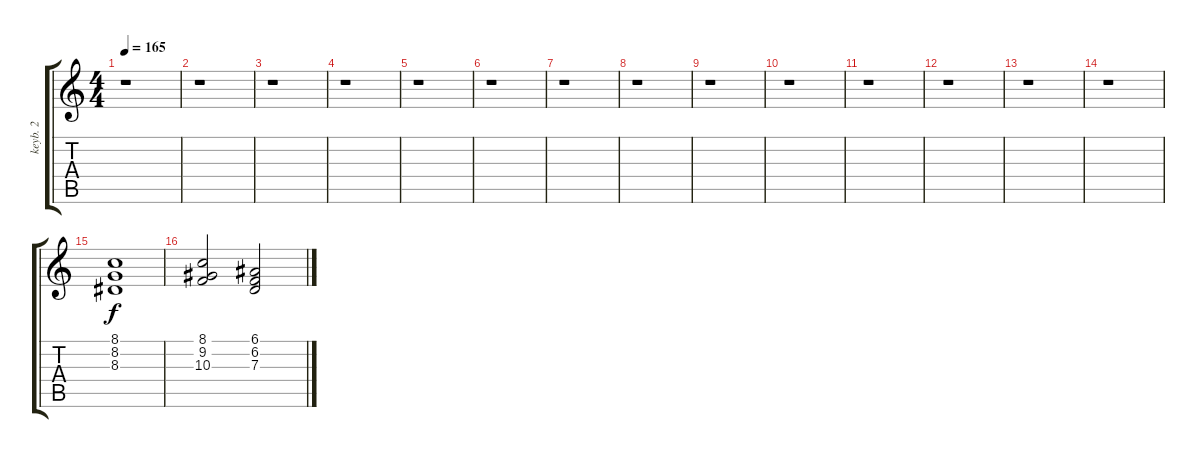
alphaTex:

\track ("keyb. 2" "keyb. 2") {instrument frenchhorn}
\staff {score tabs}
\tuning (E4 B3 G3 D3 A2 E2) {hide}
\ts (4 4)
\tempo 165
\clef g2
\ks c
r.1{dy f} |
r.1 |
r.1 |
r.1 |
r.1 |
r.1 |
r.1 |
r.1 |
r.1 |
r.1 |
r.1 |
r.1 |
r.1 |
r.1 |
(8.1 8.2 8.3).1 |
(8.1 9.2 10.3).2 (6.1 6.2 7.3).2
